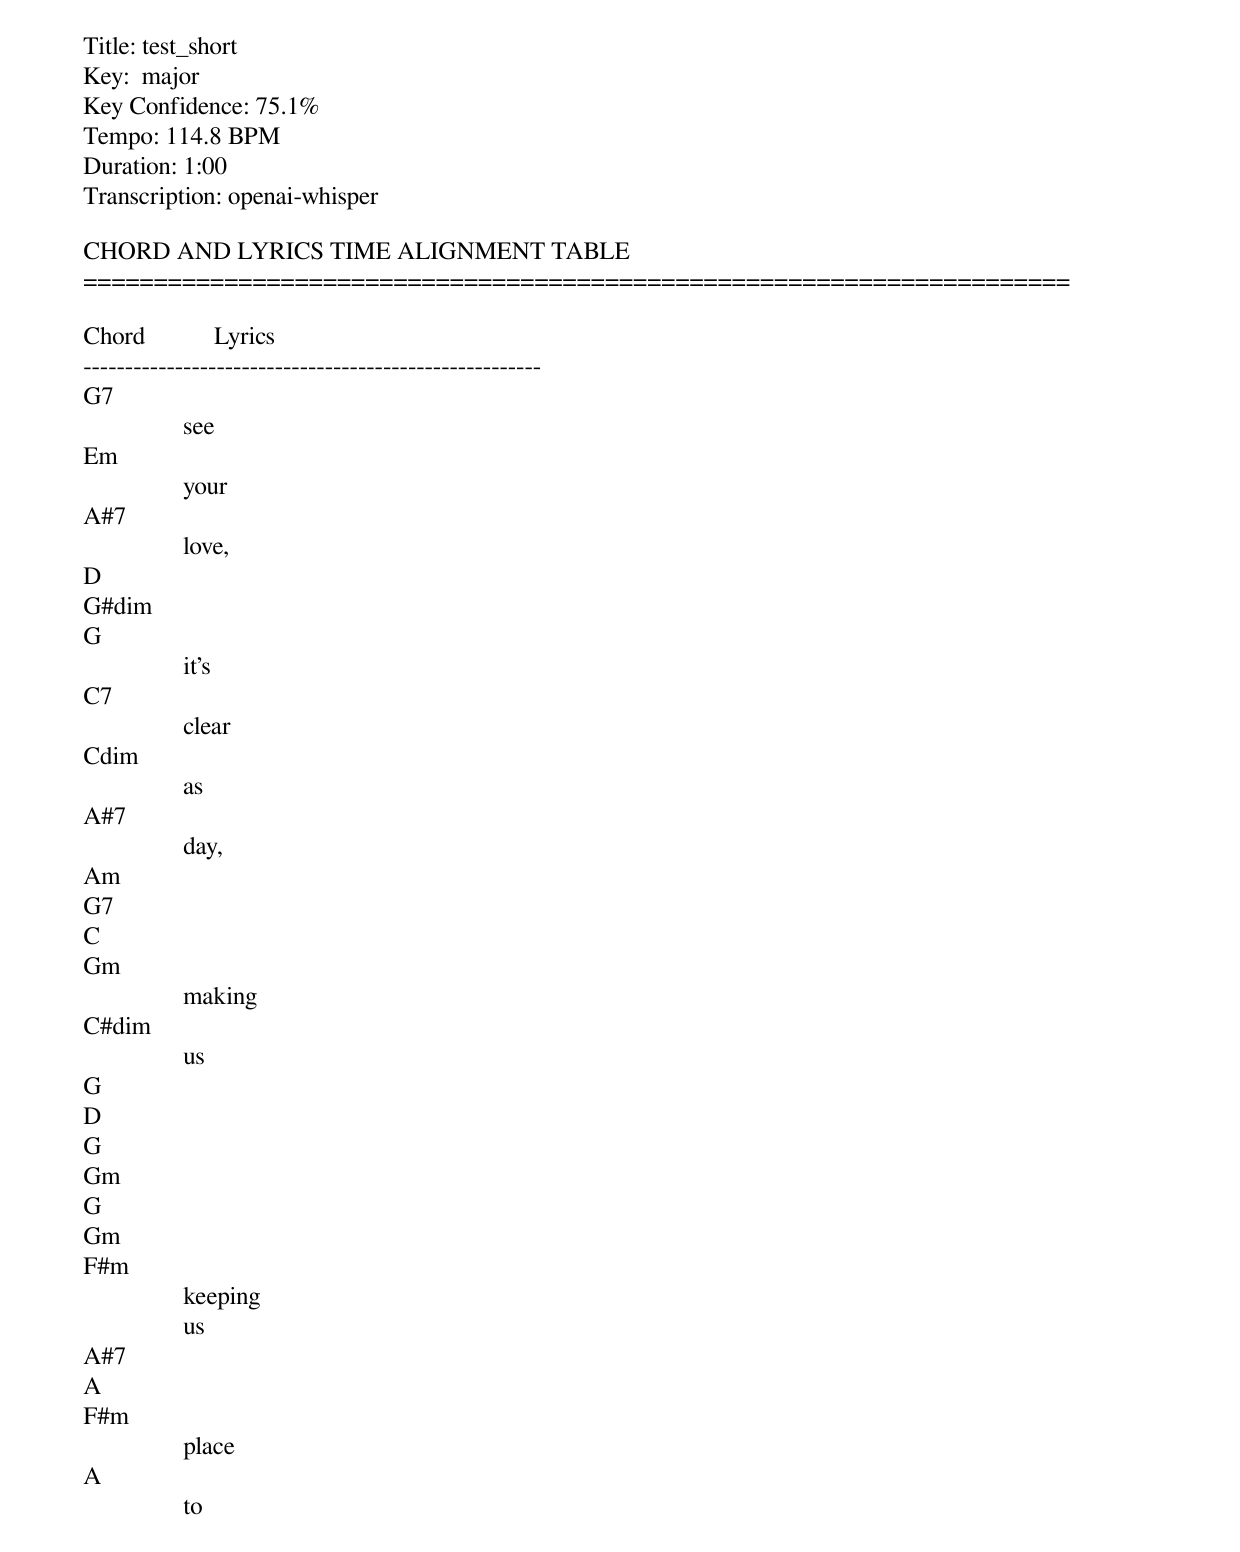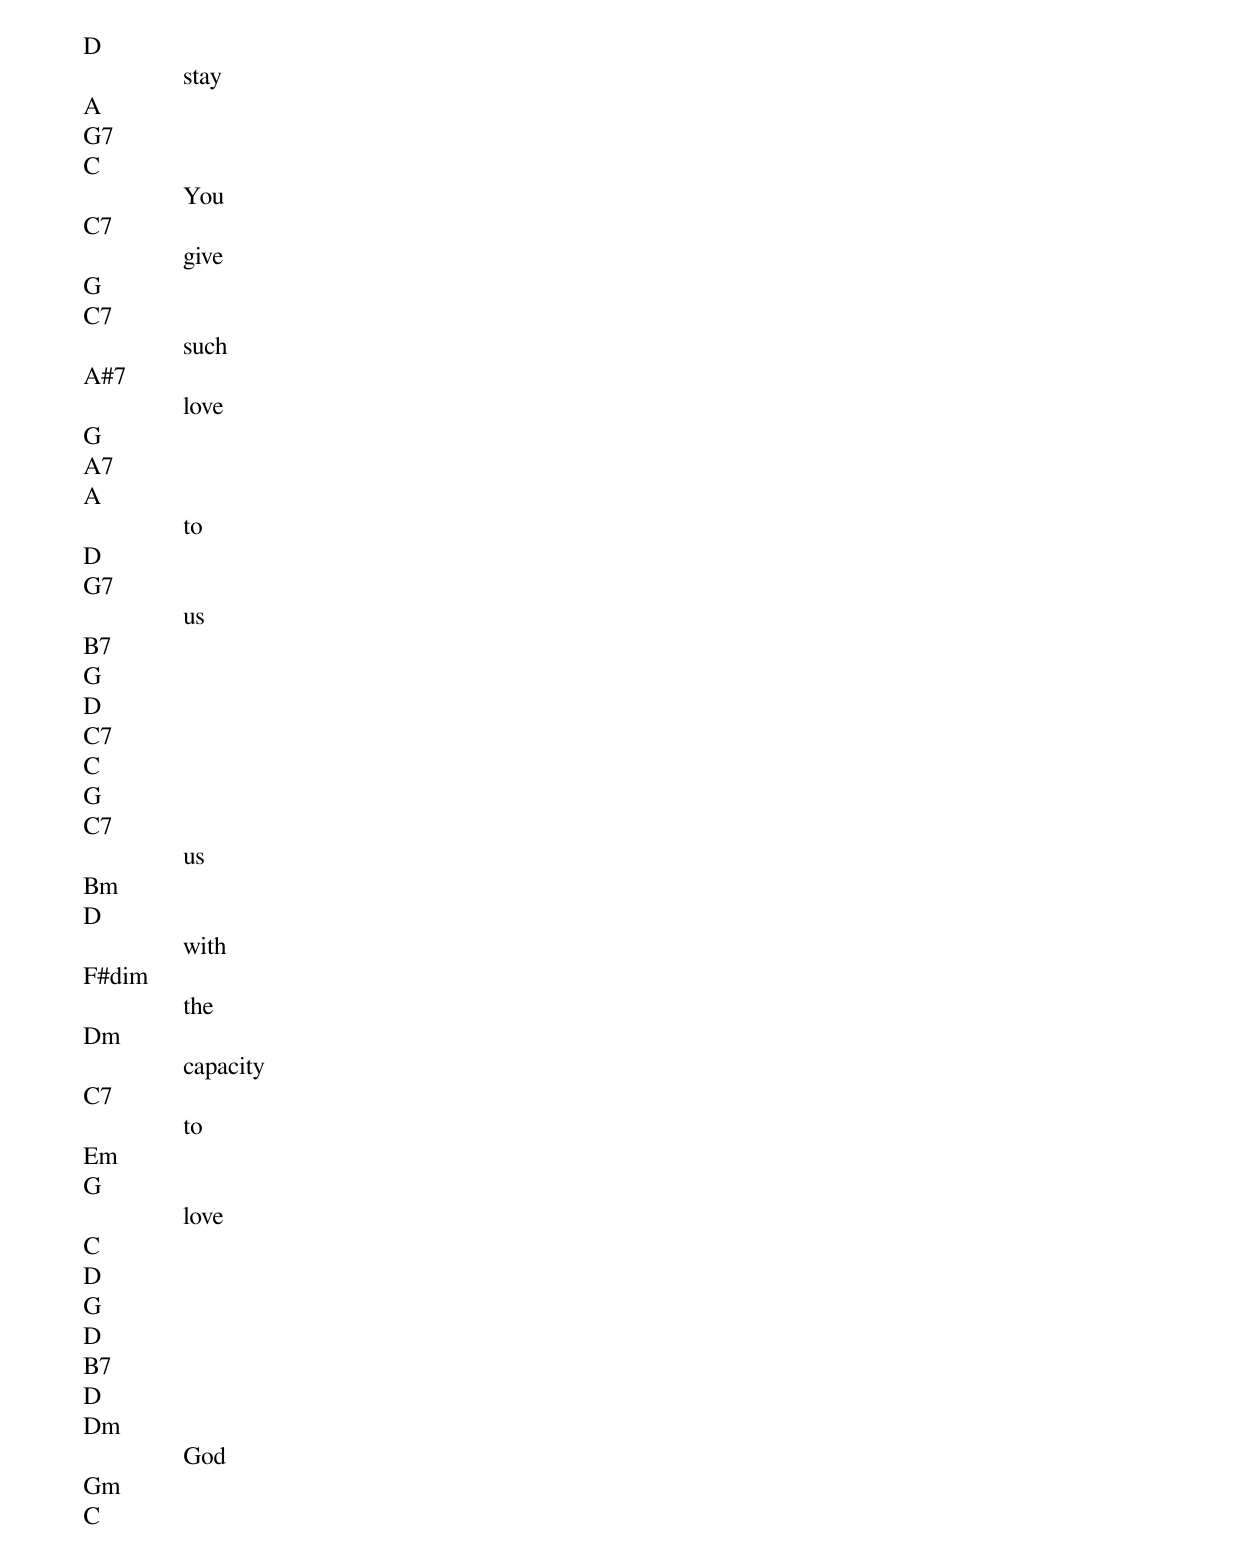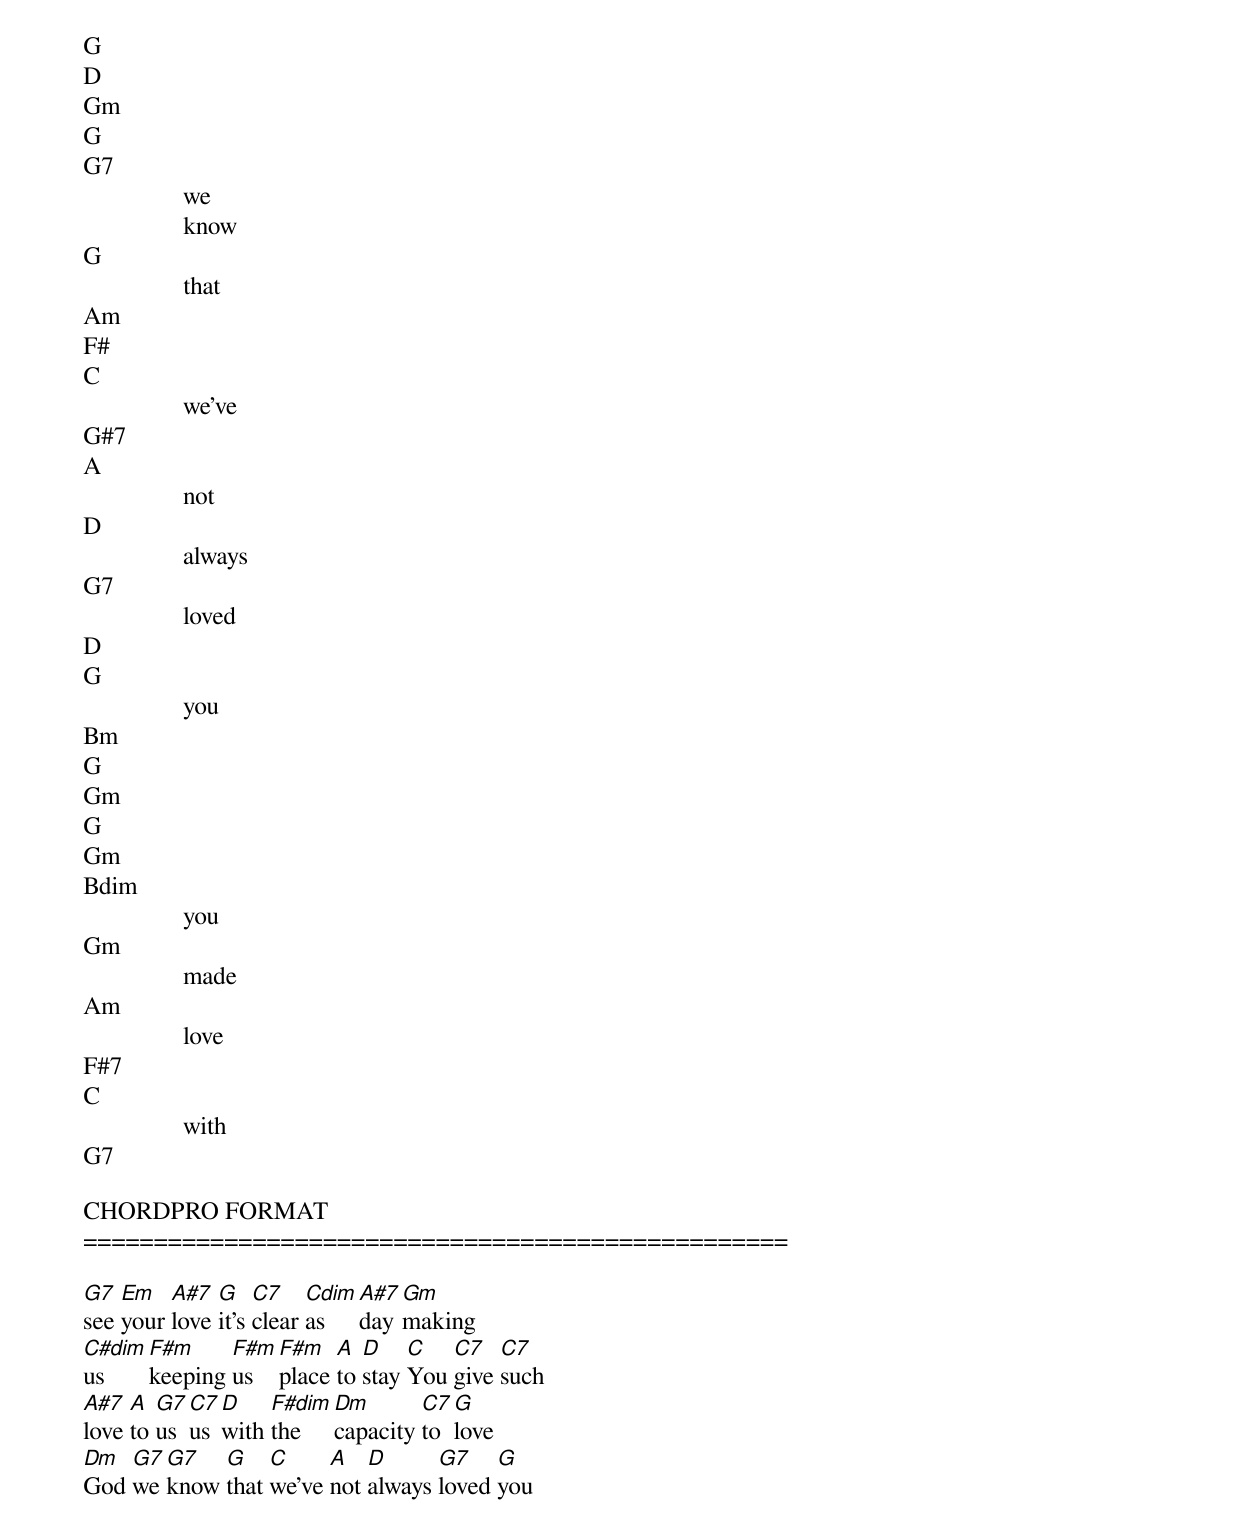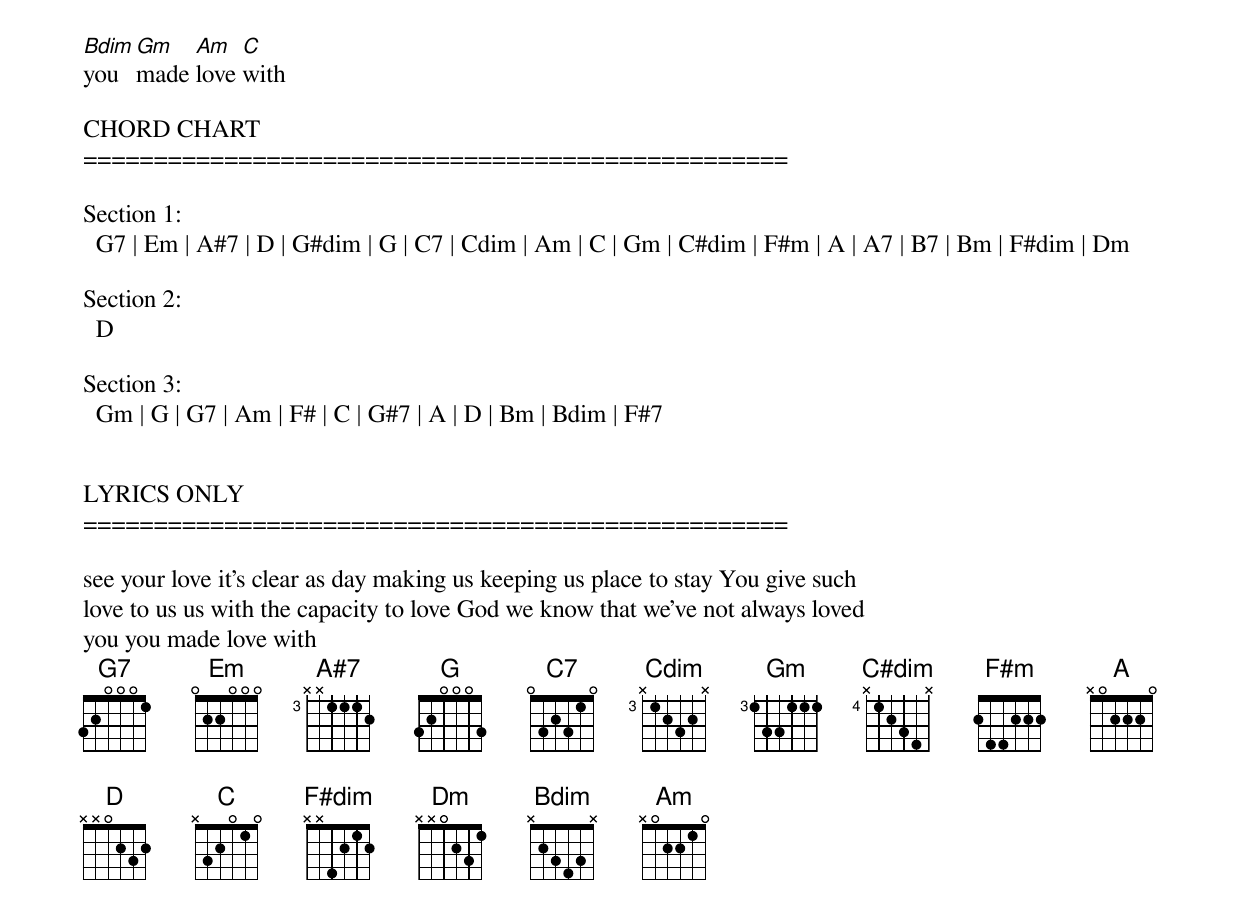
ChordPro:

Title: test_short
Key:  major
Key Confidence: 75.1%
Tempo: 114.8 BPM
Duration: 1:00
Transcription: openai-whisper

CHORD AND LYRICS TIME ALIGNMENT TABLE
======================================================================

Chord           Lyrics
-------------------------------------------------------
G7
                see
Em
                your
A#7
                love,
D
G#dim
G
                it's
C7
                clear
Cdim
                as
A#7
                day,
Am
G7
C
Gm
                making
C#dim
                us
G
D
G
Gm
G
Gm
F#m
                keeping
                us
A#7
A
F#m
                place
A
                to
D
                stay
A
G7
C
                You
C7
                give
G
C7
                such
A#7
                love
G
A7
A
                to
D
G7
                us
B7
G
D
C7
C
G
C7
                us
Bm
D
                with
F#dim
                the
Dm
                capacity
C7
                to
Em
G
                love
C
D
G
D
B7
D
Dm
                God
Gm
C
G
D
Gm
G
G7
                we
                know
G
                that
Am
F#
C
                we've
G#7
A
                not
D
                always
G7
                loved
D
G
                you
Bm
G
Gm
G
Gm
Bdim
                you
Gm
                made
Am
                love
F#7
C
                with
G7

CHORDPRO FORMAT
==================================================

[G7]see [Em]your [A#7]love [G]it's [C7]clear [Cdim]as [A#7]day [Gm]making
[C#dim]us [F#m]keeping [F#m]us [F#m]place [A]to [D]stay [C]You [C7]give [C7]such
[A#7]love [A]to [G7]us [C7]us [D]with [F#dim]the [Dm]capacity [C7]to [G]love
[Dm]God [G7]we [G7]know [G]that [C]we've [A]not [D]always [G7]loved [G]you
[Bdim]you [Gm]made [Am]love [C]with

CHORD CHART
==================================================

Section 1:
  G7 | Em | A#7 | D | G#dim | G | C7 | Cdim | Am | C | Gm | C#dim | F#m | A | A7 | B7 | Bm | F#dim | Dm

Section 2:
  D

Section 3:
  Gm | G | G7 | Am | F# | C | G#7 | A | D | Bm | Bdim | F#7


LYRICS ONLY
==================================================

see your love it's clear as day making us keeping us place to stay You give such
love to us us with the capacity to love God we know that we've not always loved
you you made love with
